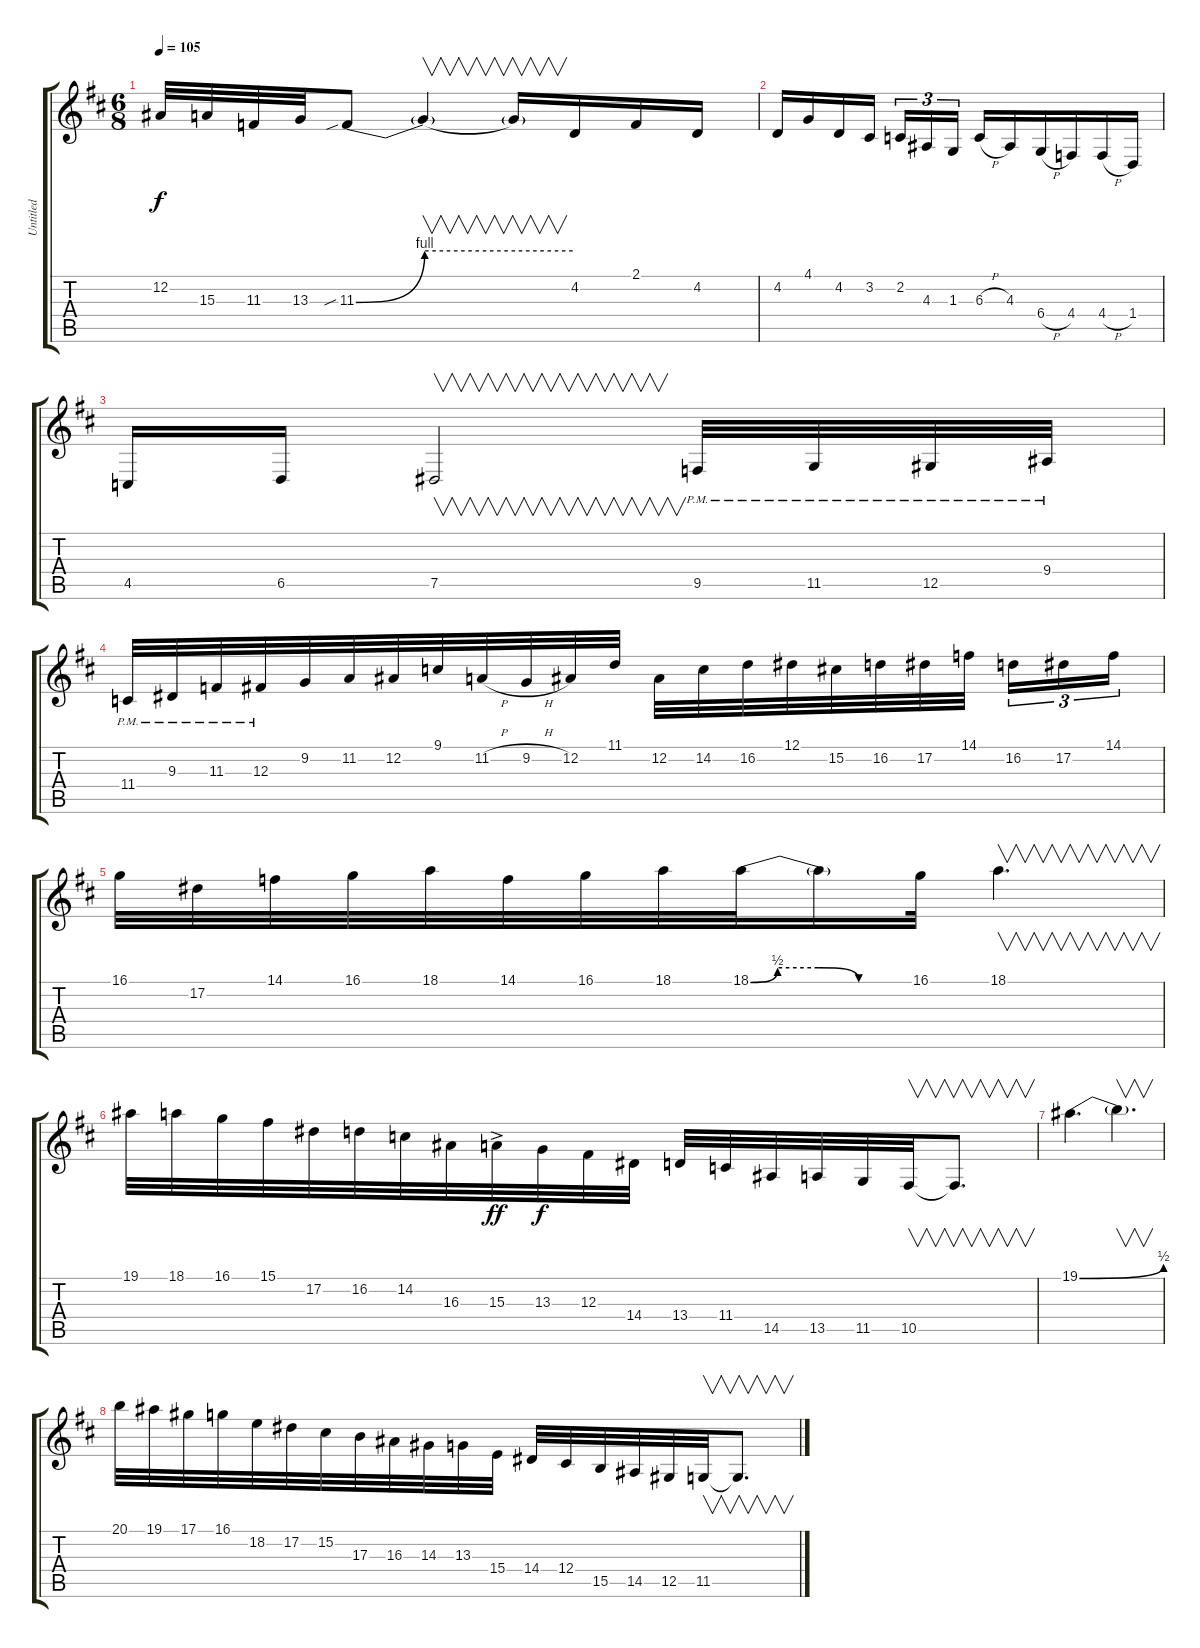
\track ("Untitled" "Untitled") {instrument lead2sawtooth}
\staff {score tabs}
\tuning (Eb4 Bb3 Gb3 Db3 Ab2 Eb2) {hide}
\ts (6 8)
\tempo 105
\clef g2
\ks d
12.2.32{dy f} 15.3.32 11.3.32 13.3.32 11.3{be (bend 0 0 60 4) sib}.8 11.3{be (hold 0 4 60 4) t}.4{v} 11.3{t}.16{v} 4.2.16 2.1.16 4.2.16 |
4.2.16 4.1.16 4.2.16 3.2.16{beam splitsecondary} 2.2.16{tu (3 2)} 4.3.16{tu (3 2)} 1.3.16{tu (3 2)} 6.3{h}.16 4.3.16 6.4{h}.16 4.4.16 4.4{h}.16 1.4.16 |
4.5.16 6.5.16 7.5.2{v} 9.5{pm}.32 11.5{pm}.32 12.5{pm}.32 9.4{pm}.32 |
11.4{pm}.32 9.3{pm}.32 11.3{pm}.32 12.3{pm}.32 9.2.32 11.2.32 12.2.32 9.1.32 11.2{h}.32 9.2{h}.32 12.2.32 11.1.32 12.2.32 14.2.32 16.2.32 12.1.32 15.2.32 16.2.32 17.2.32 14.1.32{beam splitsecondary} 16.2.16{tu (3 2)} 17.2.16{tu (3 2)} 14.1.16{tu (3 2)} |
16.1.32 17.2.32 14.1.32 16.1.32 18.1.32 14.1.32 16.1.32 18.1.32 18.1{be (custom 0 0 10 2 25 2 40 0 60 0)}.32 18.1{t}.16 16.1.32 18.1.4{v d} |
19.1.32 18.1.32 16.1.32 15.1.32 17.2.32 16.2.32 14.2.32 16.3.32 15.3{ac}.32{dy ff} 13.3.32{dy f} 12.3.32 14.4.32 13.4.32 11.4.32 14.5.32 13.5.32 11.5.32 10.5.32{v} 10.5{t}.8{v d} |
19.1{be (bend 0 0 60 2)}.4{d} 19.1{t}.4{v d} |
20.1.32 19.1.32 17.1.32 16.1.32 18.2.32 17.2.32 15.2.32 17.3.32 16.3.32 14.3.32 13.3.32 15.4.32 14.4.32 12.4.32 15.5.32 14.5.32 12.5.32 11.5.32{v} 11.5{t}.8{v d}
